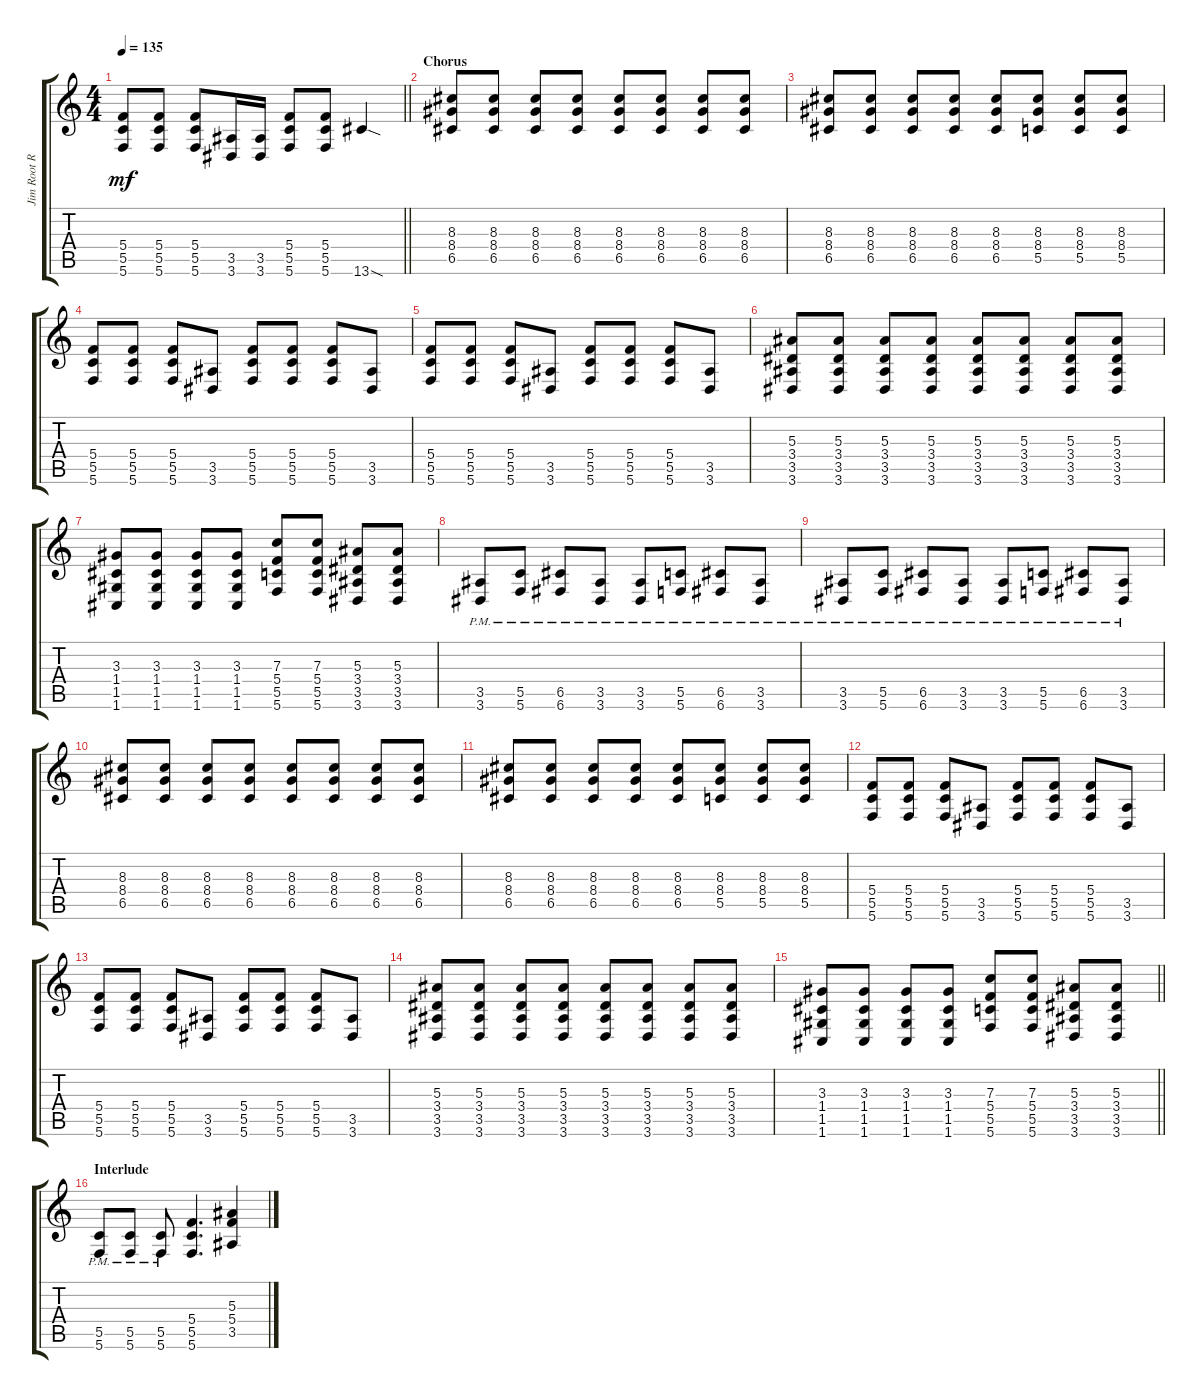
\track ("Jim Root Rithm Guitar Guitar" "Jim Root R") {instrument distortionguitar}
\staff {score tabs}
\tuning (D4 A3 F3 C3 G2 C2) {hide}
\ts (4 4)
\tempo 135
\clef g2
\barLineRight lightlight
\ks c
(5.4 5.5 5.6).8{dy mf} (5.4 5.5 5.6).8 (5.4 5.5 5.6).8 (3.5 3.6).16 (3.5 3.6).16 (5.4 5.5 5.6).8 (5.4 5.5 5.6).8 13.6{sod}.4 |
\section ("" "Chorus")
(8.3 8.4 6.5).8 (8.3 8.4 6.5).8 (8.3 8.4 6.5).8 (8.3 8.4 6.5).8 (8.3 8.4 6.5).8 (8.3 8.4 6.5).8 (8.3 8.4 6.5).8 (8.3 8.4 6.5).8 |
(8.3 8.4 6.5).8 (8.3 8.4 6.5).8 (8.3 8.4 6.5).8 (8.3 8.4 6.5).8 (8.3 8.4 6.5).8 (8.3 8.4 5.5).8 (8.3 8.4 5.5).8 (8.3 8.4 5.5).8 |
(5.4 5.5 5.6).8 (5.4 5.5 5.6).8 (5.4 5.5 5.6).8 (3.5 3.6).8 (5.4 5.5 5.6).8 (5.4 5.5 5.6).8 (5.4 5.5 5.6).8 (3.5 3.6).8 |
(5.4 5.5 5.6).8 (5.4 5.5 5.6).8 (5.4 5.5 5.6).8 (3.5 3.6).8 (5.4 5.5 5.6).8 (5.4 5.5 5.6).8 (5.4 5.5 5.6).8 (3.5 3.6).8 |
(5.3 3.4 3.5 3.6).8 (5.3 3.4 3.5 3.6).8 (5.3 3.4 3.5 3.6).8 (5.3 3.4 3.5 3.6).8 (5.3 3.4 3.5 3.6).8 (5.3 3.4 3.5 3.6).8 (5.3 3.4 3.5 3.6).8 (5.3 3.4 3.5 3.6).8 |
(3.3 1.4 1.5 1.6).8 (3.3 1.4 1.5 1.6).8 (3.3 1.4 1.5 1.6).8 (3.3 1.4 1.5 1.6).8 (7.3 5.4 5.5 5.6).8 (7.3 5.4 5.5 5.6).8 (5.3 3.4 3.5 3.6).8 (5.3 3.4 3.5 3.6).8 |
(3.5{pm} 3.6{pm}).8 (5.5{pm} 5.6{pm}).8 (6.5{pm} 6.6{pm}).8 (3.5{pm} 3.6{pm}).8 (3.5{pm} 3.6{pm}).8 (5.5{pm} 5.6{pm}).8 (6.5{pm} 6.6{pm}).8 (3.5{pm} 3.6{pm}).8 |
(3.5{pm} 3.6{pm}).8 (5.5{pm} 5.6{pm}).8 (6.5{pm} 6.6{pm}).8 (3.5{pm} 3.6{pm}).8 (3.5{pm} 3.6{pm}).8 (5.5{pm} 5.6{pm}).8 (6.5{pm} 6.6{pm}).8 (3.5{pm} 3.6{pm}).8 |
(8.3 8.4 6.5).8 (8.3 8.4 6.5).8 (8.3 8.4 6.5).8 (8.3 8.4 6.5).8 (8.3 8.4 6.5).8 (8.3 8.4 6.5).8 (8.3 8.4 6.5).8 (8.3 8.4 6.5).8 |
(8.3 8.4 6.5).8 (8.3 8.4 6.5).8 (8.3 8.4 6.5).8 (8.3 8.4 6.5).8 (8.3 8.4 6.5).8 (8.3 8.4 5.5).8 (8.3 8.4 5.5).8 (8.3 8.4 5.5).8 |
(5.4 5.5 5.6).8 (5.4 5.5 5.6).8 (5.4 5.5 5.6).8 (3.5 3.6).8 (5.4 5.5 5.6).8 (5.4 5.5 5.6).8 (5.4 5.5 5.6).8 (3.5 3.6).8 |
(5.4 5.5 5.6).8 (5.4 5.5 5.6).8 (5.4 5.5 5.6).8 (3.5 3.6).8 (5.4 5.5 5.6).8 (5.4 5.5 5.6).8 (5.4 5.5 5.6).8 (3.5 3.6).8 |
(5.3 3.4 3.5 3.6).8 (5.3 3.4 3.5 3.6).8 (5.3 3.4 3.5 3.6).8 (5.3 3.4 3.5 3.6).8 (5.3 3.4 3.5 3.6).8 (5.3 3.4 3.5 3.6).8 (5.3 3.4 3.5 3.6).8 (5.3 3.4 3.5 3.6).8 |
\barLineRight lightlight
(3.3 1.4 1.5 1.6).8 (3.3 1.4 1.5 1.6).8 (3.3 1.4 1.5 1.6).8 (3.3 1.4 1.5 1.6).8 (7.3 5.4 5.5 5.6).8 (7.3 5.4 5.5 5.6).8 (5.3 3.4 3.5 3.6).8 (5.3 3.4 3.5 3.6).8 |
\section ("" "Interlude")
(5.5{pm} 5.6{pm}).8 (5.5{pm} 5.6{pm}).8 (5.5{pm} 5.6{pm}).8 (5.4 5.5 5.6).4{d} (5.3 5.4 3.5).4
